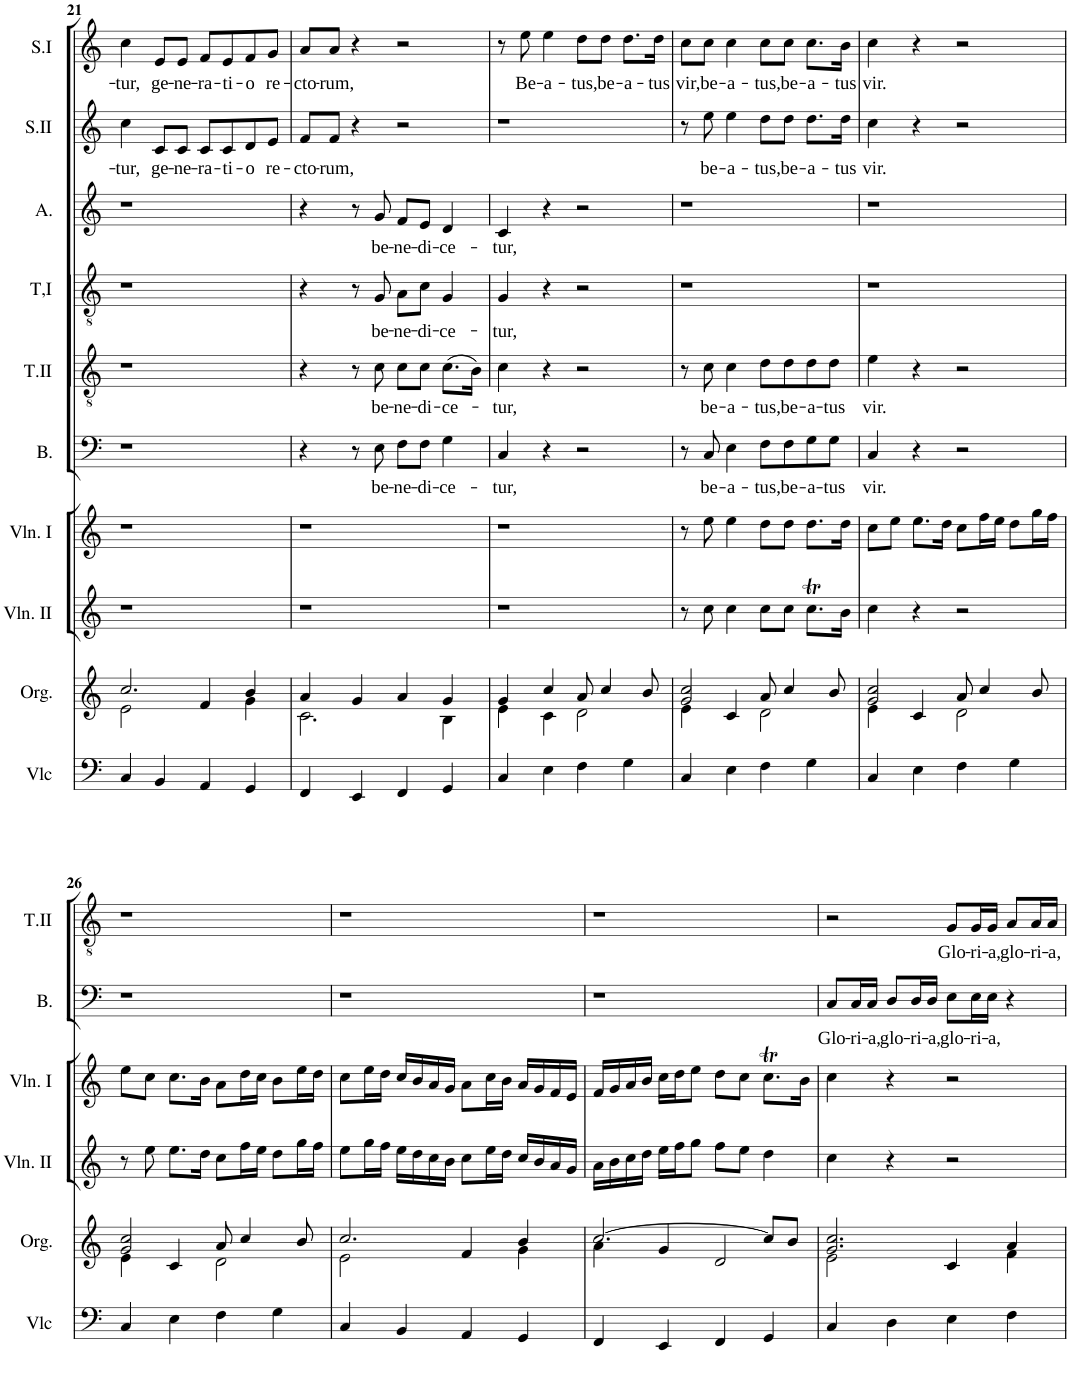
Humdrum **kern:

**kern	**kern	**kern	**kern	**kern	**text	**kern	**text	**kern	**text	**kern	**text	**kern	**text	**kern	**text
*part10	*part9	*part8	*part7	*part6	*part6	*part5	*part5	*part4	*part4	*part3	*part3	*part2	*part2	*part1	*part1
*staff10	*staff9	*staff8	*staff7	*staff6	*staff6	*staff5	*staff5	*staff4	*staff4	*staff3	*staff3	*staff2	*staff2	*staff1	*staff1
*I"Violoncelle	*I"Orgue	*I"Violin II	*I"Violin I	*I"Bass	*	*I"Tenor II	*	*I"Tenor I	*	*I"Alto	*	*I"Soprano II	*	*I"Soprano I	*
*I'Vlc	*I'Org.	*I'Vln. II	*I'Vln. I	*I'B.	*	*I'T.II	*	*I'T,I	*	*I'A.	*	*I'S.II	*	*I'S.I	*
!!LO:PB:g=z
*clefF4	*clefG2	*clefG2	*clefG2	*clefF4	*	*clefGv2	*	*clefGv2	*	*clefG2	*	*clefG2	*	*clefG2	*
*	*	*	*	*	*	*Trd7c12	*	*Trd7c12	*	*	*	*	*	*	*
*k[]	*k[]	*k[]	*k[]	*k[]	*	*k[]	*	*k[]	*	*k[]	*	*k[]	*	*k[]	*
*M4/4	*M4/4	*M4/4	*M4/4	*M4/4	*	*M4/4	*	*M4/4	*	*M4/4	*	*M4/4	*	*M4/4	*
=21	=21	=21	=21	=21	=21	=21	=21	=21	=21	=21	=21	=21	=21	=21	=21
*	*^	*	*	*	*	*	*	*	*	*	*	*	*	*	*
!	!	!	!	!	!	!	!	!	!	!	!	!	!	!LO:LY:b	!	!LO:LY:b
4C/	2.cc/	2e\	1r	1r	1r	.	1r	.	1r	.	1r	.	4cc\	-tur,	4cc\	-tur,
!	!	!	!	!	!	!	!	!	!	!	!	!	!	!LO:LY:b	!	!LO:LY:b
4BB/	.	.	.	.	.	.	.	.	.	.	.	.	8c/L	ge-	8e/L	ge-
!	!	!	!	!	!	!	!	!	!	!	!	!	!	!LO:LY:b	!	!LO:LY:b
.	.	.	.	.	.	.	.	.	.	.	.	.	8c/J	-ne-	8e/J	-ne-
!	!	!	!	!	!	!	!	!	!	!	!	!	!	!LO:LY:b	!	!LO:LY:b
4AA/	.	4f/	.	.	.	.	.	.	.	.	.	.	8c/L	-ra-	8f/L	-ra-
!	!	!	!	!	!	!	!	!	!	!	!	!	!	!LO:LY:b	!	!LO:LY:b
.	.	.	.	.	.	.	.	.	.	.	.	.	8c/	-ti-	8e/	-ti-
!	!	!	!	!	!	!	!	!	!	!	!	!	!	!LO:LY:b	!	!LO:LY:b
4GG/	4b/	4g\	.	.	.	.	.	.	.	.	.	.	8d/	-o	8f/	-o
!	!	!	!	!	!	!	!	!	!	!	!	!	!	!LO:LY:b	!	!LO:LY:b
.	.	.	.	.	.	.	.	.	.	.	.	.	8e/J	re-	8g/J	re-
=22	=22	=22	=22	=22	=22	=22	=22	=22	=22	=22	=22	=22	=22	=22	=22	=22
!	!	!	!	!	!	!	!	!	!	!	!	!	!	!LO:LY:b	!	!LO:LY:b
4FF/	4a/	2.c\	1r	1r	4r	.	4r	.	4r	.	4r	.	8f/L	-cto-	8a/L	-cto-
!	!	!	!	!	!	!	!	!	!	!	!	!	!	!LO:LY:b	!	!LO:LY:b
.	.	.	.	.	.	.	.	.	.	.	.	.	8f/J	-rum,	8a/J	-rum,
4EE/	4g/	.	.	.	8r	.	8r	.	8r	.	8r	.	4r	.	4r	.
!	!	!	!	!	!	!LO:LY:b	!	!LO:LY:b	!	!LO:LY:b	!	!LO:LY:b	!	!	!	!
.	.	.	.	.	8E\	be-	8c\	be-	8G/	be-	8g/	be-	.	.	.	.
!	!	!	!	!	!	!LO:LY:b	!	!LO:LY:b	!	!LO:LY:b	!	!LO:LY:b	!	!	!	!
4FF/	4a/	.	.	.	8F\L	-ne-	8c\L	-ne-	8A\L	-ne-	8f/L	-ne-	2r	.	2r	.
!	!	!	!	!	!	!LO:LY:b	!	!LO:LY:b	!	!LO:LY:b	!	!LO:LY:b	!	!	!	!
.	.	.	.	.	8F\J	-di-	8c\J	-di-	8c\J	-di-	8e/J	-di-	.	.	.	.
!	!	!	!	!	!	!LO:LY:b	!	!LO:LY:b	!	!LO:LY:b	!	!LO:LY:b	!	!	!	!
4GG/	4g/	4B\	.	.	4G\	-ce-	(8.c\L	-ce-	4G/	-ce-	4d/	-ce-	.	.	.	.
.	.	.	.	.	.	.	16B\Jk)	.	.	.	.	.	.	.	.	.
=23	=23	=23	=23	=23	=23	=23	=23	=23	=23	=23	=23	=23	=23	=23	=23	=23
!	!	!	!	!	!	!LO:LY:b	!	!LO:LY:b	!	!LO:LY:b	!	!LO:LY:b	!	!	!	!
4C/	4g/	4e\	1r	1r	4C/	-tur,	4c\	-tur,	4G/	-tur,	4c/	-tur,	1r	.	8r	.
!	!	!	!	!	!	!	!	!	!	!	!	!	!	!	!	!LO:LY:b
.	.	.	.	.	.	.	.	.	.	.	.	.	.	.	8ee\	Be-
!	!	!	!	!	!	!	!	!	!	!	!	!	!	!	!	!LO:LY:b
4E\	4cc/	4c\	.	.	4r	.	4r	.	4r	.	4r	.	.	.	4ee\	-a-
!	!	!	!	!	!	!	!	!	!	!	!	!	!	!	!	!LO:LY:b
4F\	8a/	2d\	.	.	2r	.	2r	.	2r	.	2r	.	.	.	8dd\L	-tus,
!	!	!	!	!	!	!	!	!	!	!	!	!	!	!	!	!LO:LY:b
.	4cc/	.	.	.	.	.	.	.	.	.	.	.	.	.	8dd\J	be-
!	!	!	!	!	!	!	!	!	!	!	!	!	!	!	!	!LO:LY:b
4G\	.	.	.	.	.	.	.	.	.	.	.	.	.	.	8.dd\L	-a-
.	8b/	.	.	.	.	.	.	.	.	.	.	.	.	.	.	.
!	!	!	!	!	!	!	!	!	!	!	!	!	!	!	!	!LO:LY:b
.	.	.	.	.	.	.	.	.	.	.	.	.	.	.	16dd\Jk	-tus
=24	=24	=24	=24	=24	=24	=24	=24	=24	=24	=24	=24	=24	=24	=24	=24	=24
!	!	!	!	!	!	!	!	!	!	!	!	!	!	!	!	!LO:LY:b
4C/	2g/ 2cc/	4e\	8r	8r	8r	.	8r	.	1r	.	1r	.	8r	.	8cc\L	vir,
!	!	!	!	!	!	!LO:LY:b	!	!LO:LY:b	!	!	!	!	!	!LO:LY:b	!	!LO:LY:b
.	.	.	8cc\	8ee\	8C/	be-	8c\	be-	.	.	.	.	8ee\	be-	8cc\J	be-
!	!	!	!	!	!	!LO:LY:b	!	!LO:LY:b	!	!	!	!	!	!LO:LY:b	!	!LO:LY:b
4E\	.	4c/	4cc\	4ee\	4E\	-a-	4c\	-a-	.	.	.	.	4ee\	-a-	4cc\	-a-
!	!	!	!	!	!	!LO:LY:b	!	!LO:LY:b	!	!	!	!	!	!LO:LY:b	!	!LO:LY:b
4F\	8a/	2d\	8cc\L	8dd\L	8F\L	-tus,	8d\L	-tus,	.	.	.	.	8dd\L	-tus,	8cc\L	-tus,
!	!	!	!	!	!	!LO:LY:b	!	!LO:LY:b	!	!	!	!	!	!LO:LY:b	!	!LO:LY:b
.	4cc/	.	8cc\J	8dd\J	8F\	be-	8d\	be-	.	.	.	.	8dd\J	be-	8cc\J	be-
!	!	!	!	!	!	!LO:LY:b	!	!LO:LY:b	!	!	!	!	!	!LO:LY:b	!	!LO:LY:b
4G\	.	.	8.ccT\L	8.dd\L	8G\	-a-	8d\	-a-	.	.	.	.	8.dd\L	-a-	8.cc\L	-a-
!	!	!	!	!	!	!LO:LY:b	!	!LO:LY:b	!	!	!	!	!	!	!	!
.	8b/	.	.	.	8G\J	-tus	8d\J	-tus	.	.	.	.	.	.	.	.
!	!	!	!	!	!	!	!	!	!	!	!	!	!	!LO:LY:b	!	!LO:LY:b
.	.	.	16b\Jk	16dd\Jk	.	.	.	.	.	.	.	.	16dd\Jk	-tus	16b\Jk	-tus
=25	=25	=25	=25	=25	=25	=25	=25	=25	=25	=25	=25	=25	=25	=25	=25	=25
!	!	!	!	!	!	!LO:LY:b	!	!LO:LY:b	!	!	!	!	!	!LO:LY:b	!	!LO:LY:b
4C/	2g/ 2cc/	4e\	4cc\	8cc\L	4C/	vir.	4e\	vir.	1r	.	1r	.	4cc\	vir.	4cc\	vir.
.	.	.	.	8ee\J	.	.	.	.	.	.	.	.	.	.	.	.
4E\	.	4c/	4r	8.ee\L	4r	.	4r	.	.	.	.	.	4r	.	4r	.
.	.	.	.	16dd\Jk	.	.	.	.	.	.	.	.	.	.	.	.
4F\	8a/	2d\	2r	8cc\L	2r	.	2r	.	.	.	.	.	2r	.	2r	.
.	4cc/	.	.	16ff\L	.	.	.	.	.	.	.	.	.	.	.	.
.	.	.	.	16ee\JJ	.	.	.	.	.	.	.	.	.	.	.	.
4G\	.	.	.	8dd\L	.	.	.	.	.	.	.	.	.	.	.	.
.	8b/	.	.	16gg\L	.	.	.	.	.	.	.	.	.	.	.	.
.	.	.	.	16ff\JJ	.	.	.	.	.	.	.	.	.	.	.	.
!!LO:LB:g=z
=26	=26	=26	=26	=26	=26	=26	=26	=26	=26	=26	=26	=26	=26	=26	=26	=26
*	*	*	*	*^	*	*	*	*	*	*	*	*	*	*	*	*
4C/	2g/ 2cc/	4e\	8r	8ee\L	2ryy	1r	.	1r	.	1r	.	1r	.	1r	.	1r	.
.	.	.	8ee\	8cc\J	.	.	.	.	.	.	.	.	.	.	.	.	.
4E\	.	4c/	8.ee\L	8.cc\L	.	.	.	.	.	.	.	.	.	.	.	.	.
.	.	.	16dd\Jk	16b\Jk	.	.	.	.	.	.	.	.	.	.	.	.	.
4F\	8a/	2d\	8cc\L	8a\L	2ryy	.	.	.	.	.	.	.	.	.	.	.	.
.	4cc/	.	16ff\L	16dd\L	.	.	.	.	.	.	.	.	.	.	.	.	.
.	.	.	16ee\JJ	16cc\JJ	.	.	.	.	.	.	.	.	.	.	.	.	.
4G\	.	.	8dd\L	8b\L	.	.	.	.	.	.	.	.	.	.	.	.	.
.	8b/	.	16gg\L	16ee\L	.	.	.	.	.	.	.	.	.	.	.	.	.
.	.	.	16ff\JJ	16dd\JJ	.	.	.	.	.	.	.	.	.	.	.	.	.
*	*	*	*	*v	*v	*	*	*	*	*	*	*	*	*	*	*	*
=27	=27	=27	=27	=27	=27	=27	=27	=27	=27	=27	=27	=27	=27	=27	=27	=27
4C/	2.cc/	2e\	8ee\L	8cc\L	1r	.	1r	.	1r	.	1r	.	1r	.	1r	.
.	.	.	16gg\L	16ee\L	.	.	.	.	.	.	.	.	.	.	.	.
.	.	.	16ff\JJ	16dd\JJ	.	.	.	.	.	.	.	.	.	.	.	.
4BB/	.	.	16ee\LL	16cc/LL	.	.	.	.	.	.	.	.	.	.	.	.
.	.	.	16dd\	16b/	.	.	.	.	.	.	.	.	.	.	.	.
.	.	.	16cc\	16a/	.	.	.	.	.	.	.	.	.	.	.	.
.	.	.	16b\JJ	16g/JJ	.	.	.	.	.	.	.	.	.	.	.	.
4AA/	.	4f/	8cc\L	8a\L	.	.	.	.	.	.	.	.	.	.	.	.
.	.	.	16ee\L	16cc\L	.	.	.	.	.	.	.	.	.	.	.	.
.	.	.	16dd\JJ	16b\JJ	.	.	.	.	.	.	.	.	.	.	.	.
4GG/	4b/	4g\	16cc/LL	16a/LL	.	.	.	.	.	.	.	.	.	.	.	.
.	.	.	16b/	16g/	.	.	.	.	.	.	.	.	.	.	.	.
.	.	.	16a/	16f/	.	.	.	.	.	.	.	.	.	.	.	.
.	.	.	16g/JJ	16e/JJ	.	.	.	.	.	.	.	.	.	.	.	.
=28	=28	=28	=28	=28	=28	=28	=28	=28	=28	=28	=28	=28	=28	=28	=28	=28
4FF/	[2.cc/	4a\	16a\LL	16f/LL	1r	.	1r	.	1r	.	1r	.	1r	.	1r	.
.	.	.	16b\	16g/	.	.	.	.	.	.	.	.	.	.	.	.
.	.	.	16cc\	16a/	.	.	.	.	.	.	.	.	.	.	.	.
.	.	.	16dd\JJ	16b/JJ	.	.	.	.	.	.	.	.	.	.	.	.
4EE/	.	4g/	16ee\LL	16cc\LL	.	.	.	.	.	.	.	.	.	.	.	.
.	.	.	16ff\J	16dd\J	.	.	.	.	.	.	.	.	.	.	.	.
.	.	.	8gg\J	8ee\J	.	.	.	.	.	.	.	.	.	.	.	.
4FF/	.	2d/	8ff\L	8dd\L	.	.	.	.	.	.	.	.	.	.	.	.
.	.	.	8ee\J	8cc\J	.	.	.	.	.	.	.	.	.	.	.	.
4GG/	8cc/L]	.	4dd\	8.ccT\L	.	.	.	.	.	.	.	.	.	.	.	.
.	8b/J	.	.	.	.	.	.	.	.	.	.	.	.	.	.	.
.	.	.	.	16b\Jk	.	.	.	.	.	.	.	.	.	.	.	.
=29	=29	=29	=29	=29	=29	=29	=29	=29	=29	=29	=29	=29	=29	=29	=29	=29
!	!	!	!	!	!	!LO:LY:b	!	!	!	!	!	!	!	!	!	!
4C/	2.g/ 2.cc/	2e\	4cc\	4cc\	8C/L	Glo-	2r	.	1r	.	1r	.	1r	.	1r	.
!	!	!	!	!	!	!LO:LY:b	!	!	!	!	!	!	!	!	!	!
.	.	.	.	.	16C/L	-ri-	.	.	.	.	.	.	.	.	.	.
!	!	!	!	!	!	!LO:LY:b	!	!	!	!	!	!	!	!	!	!
.	.	.	.	.	16C/JJ	-a,	.	.	.	.	.	.	.	.	.	.
!	!	!	!	!	!	!LO:LY:b	!	!	!	!	!	!	!	!	!	!
4D\	.	.	4r	4r	8D/L	glo-	.	.	.	.	.	.	.	.	.	.
!	!	!	!	!	!	!LO:LY:b	!	!	!	!	!	!	!	!	!	!
.	.	.	.	.	16D/L	-ri-	.	.	.	.	.	.	.	.	.	.
!	!	!	!	!	!	!LO:LY:b	!	!	!	!	!	!	!	!	!	!
.	.	.	.	.	16D/JJ	-a,	.	.	.	.	.	.	.	.	.	.
!	!	!	!	!	!	!LO:LY:b	!	!LO:LY:b	!	!	!	!	!	!	!	!
4E\	.	4c/	2r	2r	8E\L	glo-	8G/L	Glo-	.	.	.	.	.	.	.	.
!	!	!	!	!	!	!LO:LY:b	!	!LO:LY:b	!	!	!	!	!	!	!	!
.	.	.	.	.	16E\L	-ri-	16G/L	-ri-	.	.	.	.	.	.	.	.
!	!	!	!	!	!	!LO:LY:b	!	!LO:LY:b	!	!	!	!	!	!	!	!
.	.	.	.	.	16E\JJ	-a,	16G/JJ	-a,	.	.	.	.	.	.	.	.
!	!	!	!	!	!	!	!	!LO:LY:b	!	!	!	!	!	!	!	!
4F\	4a/	4f\	.	.	4r	.	8A/L	glo-	.	.	.	.	.	.	.	.
!	!	!	!	!	!	!	!	!LO:LY:b	!	!	!	!	!	!	!	!
.	.	.	.	.	.	.	16A/L	-ri-	.	.	.	.	.	.	.	.
!	!	!	!	!	!	!	!	!LO:LY:b	!	!	!	!	!	!	!	!
.	.	.	.	.	.	.	16A/JJ	-a,	.	.	.	.	.	.	.	.
*	*v	*v	*	*	*	*	*	*	*	*	*	*	*	*	*	*
=	=	=	=	=	=	=	=	=	=	=	=	=	=	=	=
*-	*-	*-	*-	*-	*-	*-	*-	*-	*-	*-	*-	*-	*-	*-	*-
